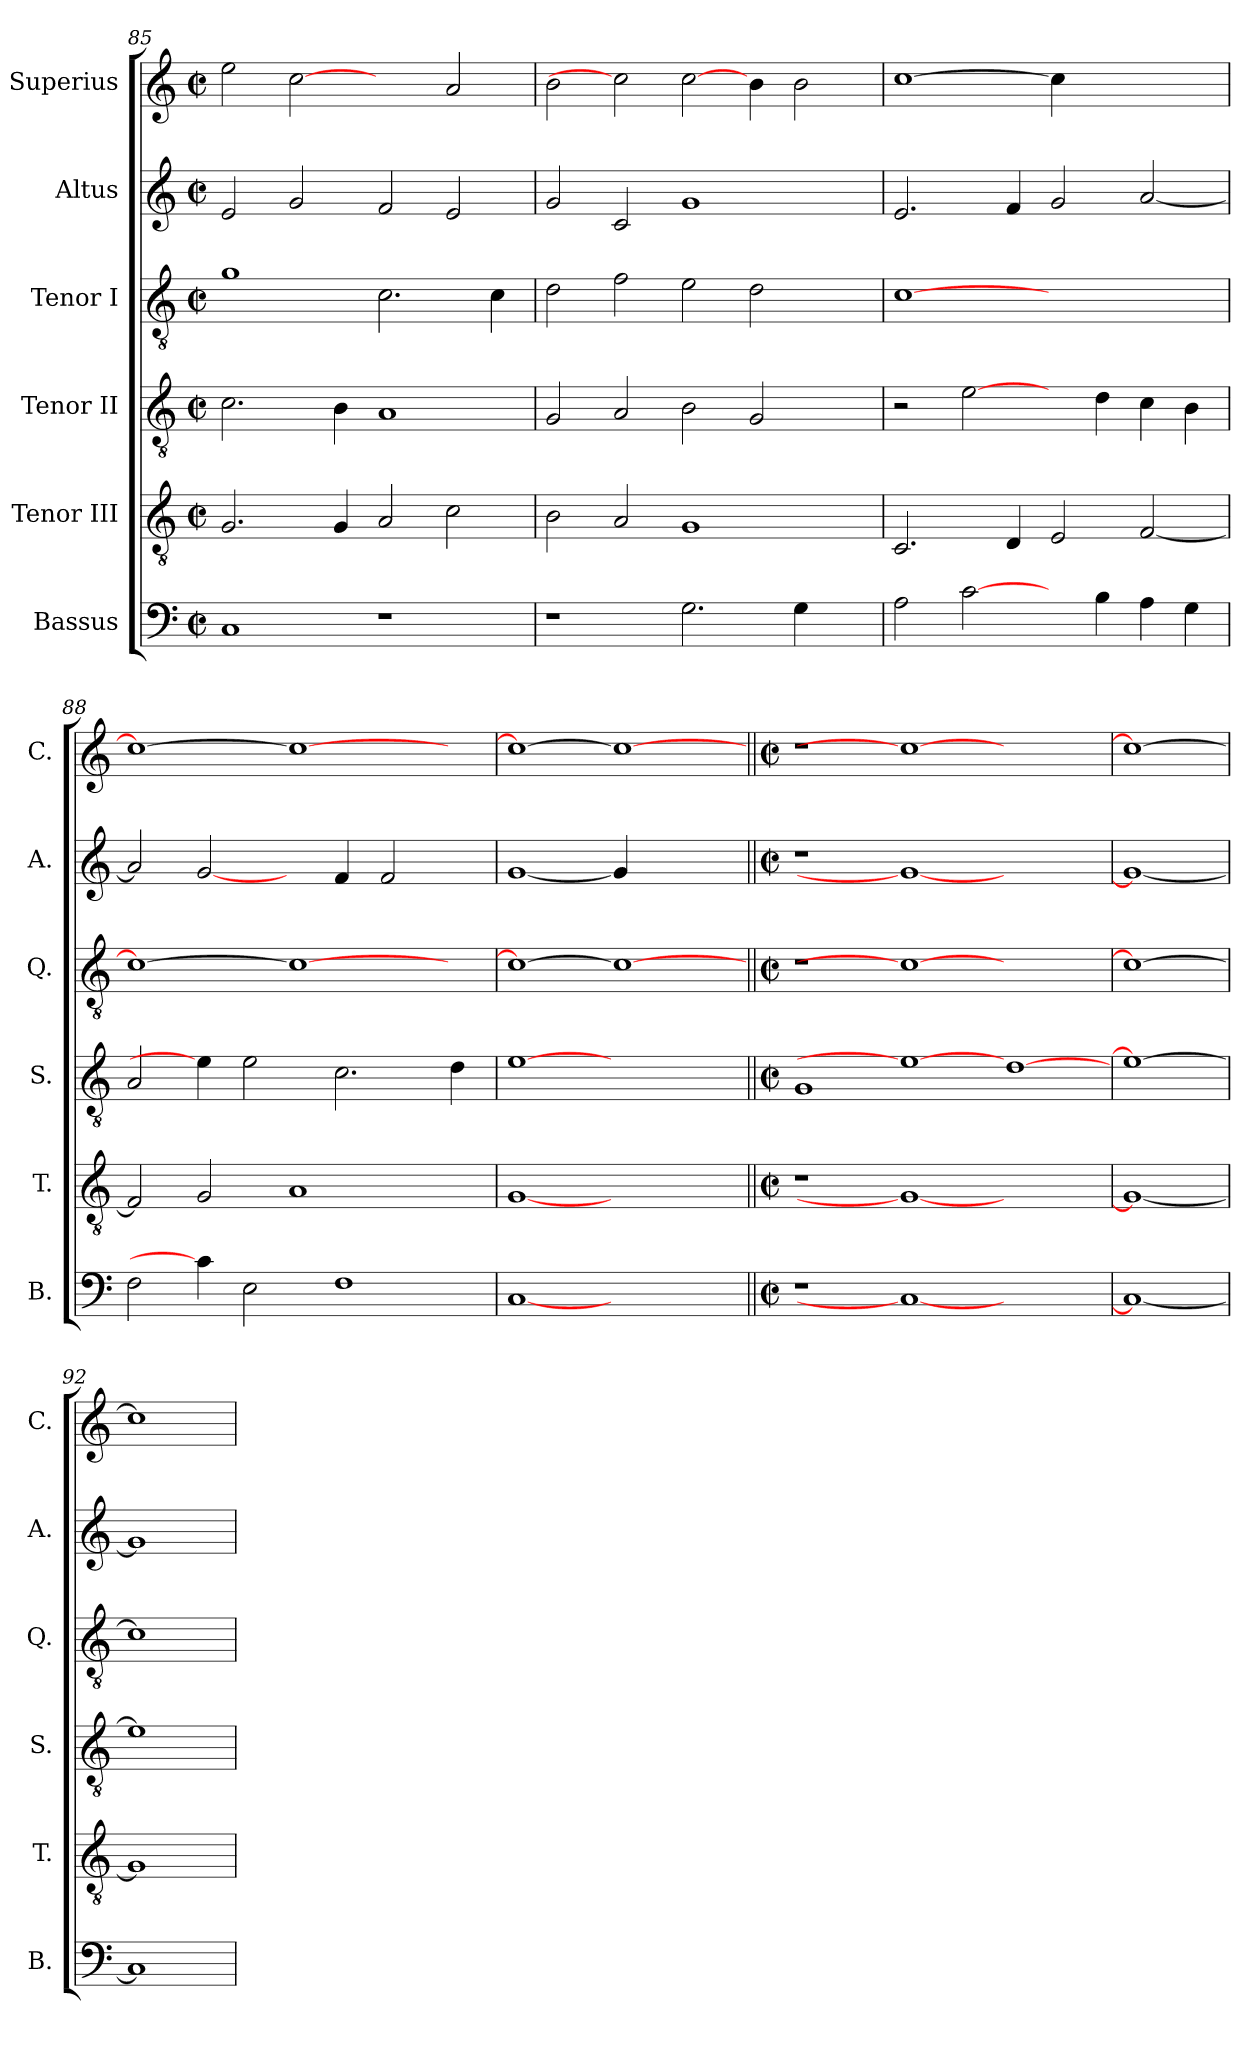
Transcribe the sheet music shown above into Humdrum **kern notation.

**kern	**kern	**kern	**kern	**kern	**kern
*part6	*part5	*part4	*part3	*part2	*part1
*staff6	*staff5	*staff4	*staff3	*staff2	*staff1
*I"Bassus	*I"Tenor III	*I"Tenor II	*I"Tenor I	*I"Altus	*I"Superius
*I'B.	*I'T.	*I'S.	*I'Q.	*I'A.	*I'C.
!!LO:PB:g=z
*clefF4	*clefGv2	*clefGv2	*clefGv2	*clefG2	*clefG2
*	*ITrd7c12	*ITrd7c12	*ITrd7c12	*	*
*k[]	*k[]	*k[]	*k[]	*k[]	*k[]
*C:	*C:	*C:	*C:	*C:	*C:
*M2/2	*M2/2	*M2/2	*M2/2	*M2/2	*M2/2
*met(c|)	*met(c|)	*met(c|)	*met(c|)	*met(c|)	*met(c|)
=85	=85	=85	=85	=85	=85
1Ci	2.GGi/	2.Ci\	1Gi	2ei/	2eei\
.	.	.	.	2gi/	[2cci
.	4GGi/	4BBi\	.	.	.
1r	2AAi/	1AAi	2.Ci\	2fi/	2ryy
.	2Ci\	.	.	2ei/	2ai/
.	.	.	4Ci\	.	.
=86	=86	=86	=86	=86	=86
1r	2BBi\	2GGi/	2Di\	2gi/	2bi\
.	2AAi/	2AAi/	2Fi\	2ci/	2cci]
2.Gi\	1GGi	2BBi\	2Ei\	1gi	[2cci\
.	.	2GGi/	2Di\	.	4bi\
4Gi\	.	.	.	.	2bi\
4ryy	4ryy	4ryy	4ryy	4ryy	.
=87	=87	=87	=87	=87	=87
2Ai\	2.CCi/	2r	[>1Ci	2.ei/	[>1cci
[2ci\	.	[2Ei\	.	.	.
.	4DDi/	.	.	4fi/	.
4ryy	2EEi/	4ryy	1ryy	2gi/	4cci\]
4Bi\	.	4Di\	.	.	2.ryy
4Ai\	[<2FFi/	4Ci\	.	[<2ai/	.
4Gi\	.	4BBi\	.	.	.
=88	=88	=88	=88	=88	=88
2Fi\	2FFi/]	2AAi/	1Ci_>	2ai/]	1cci_>
4ci\]	2GGi/	4Ei\]	.	[2gi/	.
2Ei\	.	2Ei\	.	.	.
.	1AAi	.	1Ci_	4ryy	1cci_
1Fi	.	2.Ci\	.	4fi/	.
.	.	.	.	2fi/	.
.	4ryy	4Di\	4ryy	4ryy	4ryy
=89	=89	=89	=89	=89	=89
[1Ci	[1GGi	[1Ei	1Ci_>	[1gi	1cci_>
1ryy	1ryy	1ryy	1Ci_	4gi/]	1cci_
.	.	.	.	2.ryy	.
!!LO:LB:g=z
=90||	=90||	=90||	=90||	=90||	=90||
*M2/2	*M2/2	*M2/2	*M2/2	*M2/2	*M2/2
*met(c|)	*met(c|)	*met(c|)	*met(c|)	*met(c|)	*met(c|)
!LO:N:vis=1	!LO:N:vis=1	!	!LO:N:vis=1	!LO:N:vis=1	!LO:N:vis=1
1r	1r	1GGi	1r	1r	1r
1Ci_	1GGi_	1Ei_	1Ci_	1gi_	1cci_
1ryy	1ryy	[>1Di	1ryy	1ryy	1ryy
=91	=91	=91	=91	=91	=91
1Ci_	1GGi_	1Ei_	1Ci_	1gi_	1cci_
=92	=92	=92	=92	=92	=92
1Ci]	1GGi]	1Ei]	1Ci]	1gi]	1cci]
=	=	=	=	=	=
*-	*-	*-	*-	*-	*-
